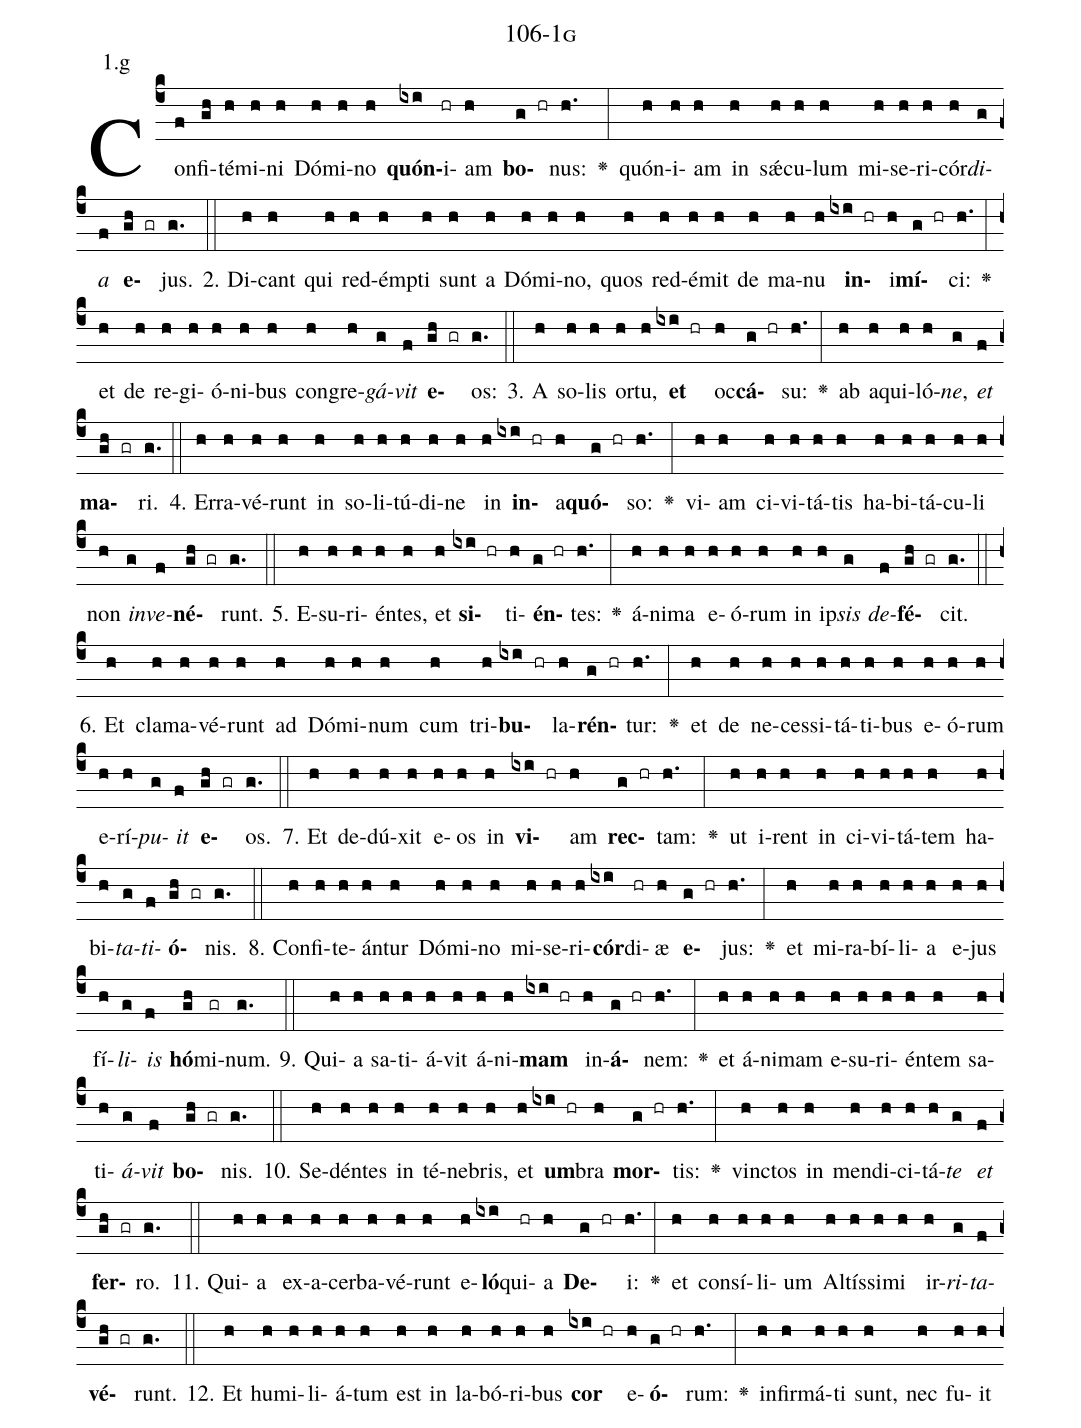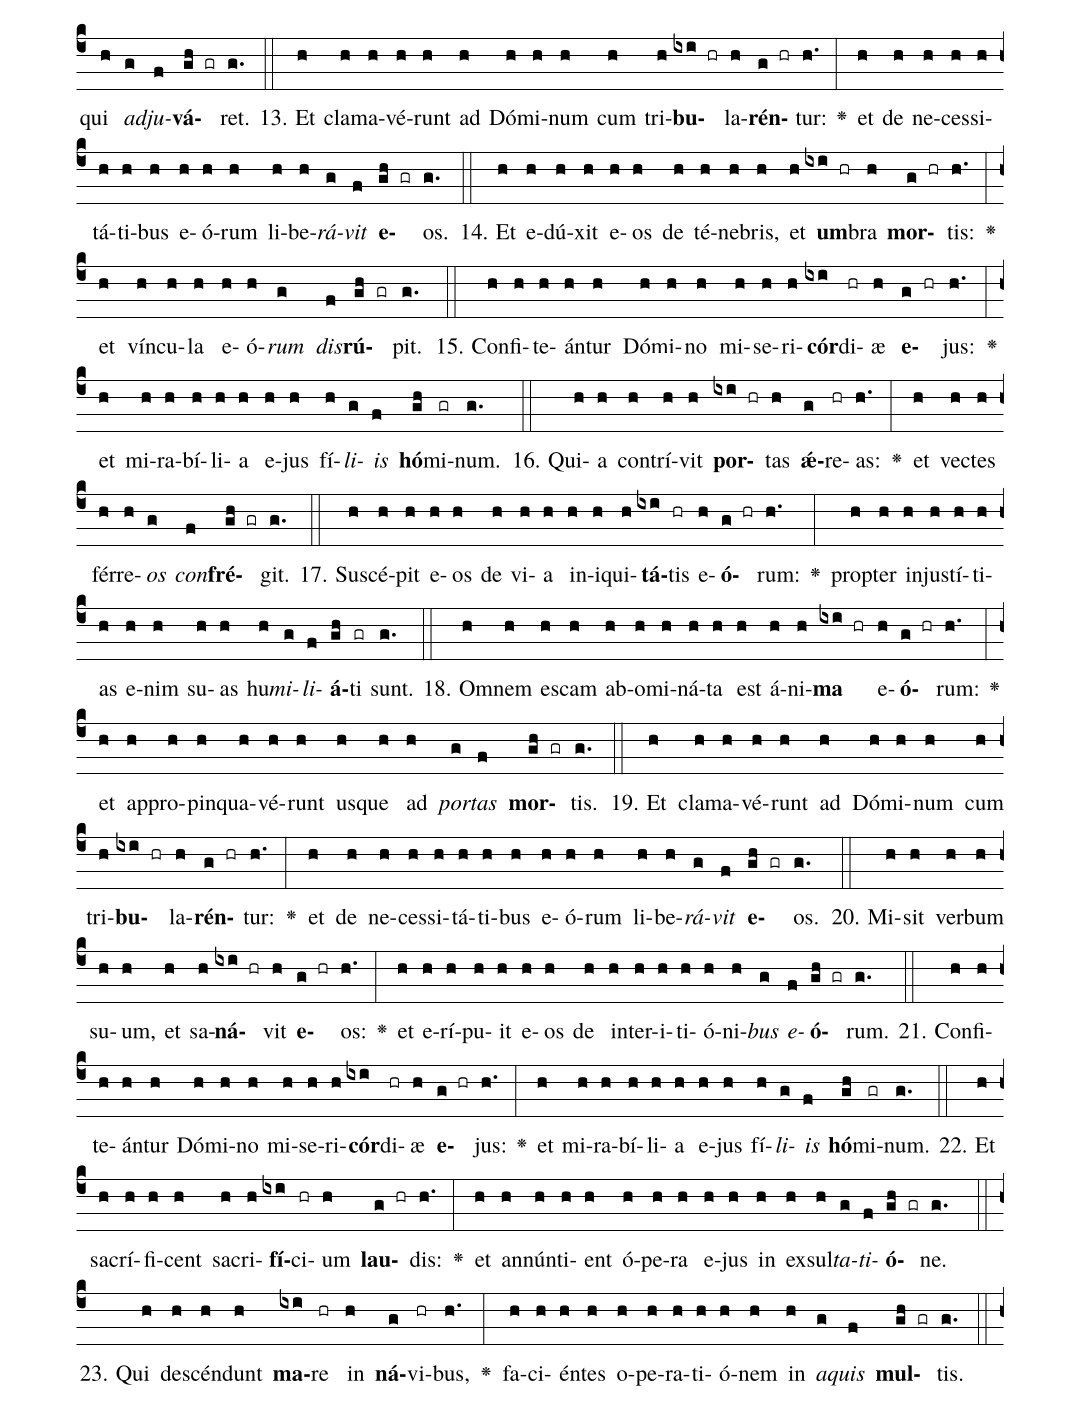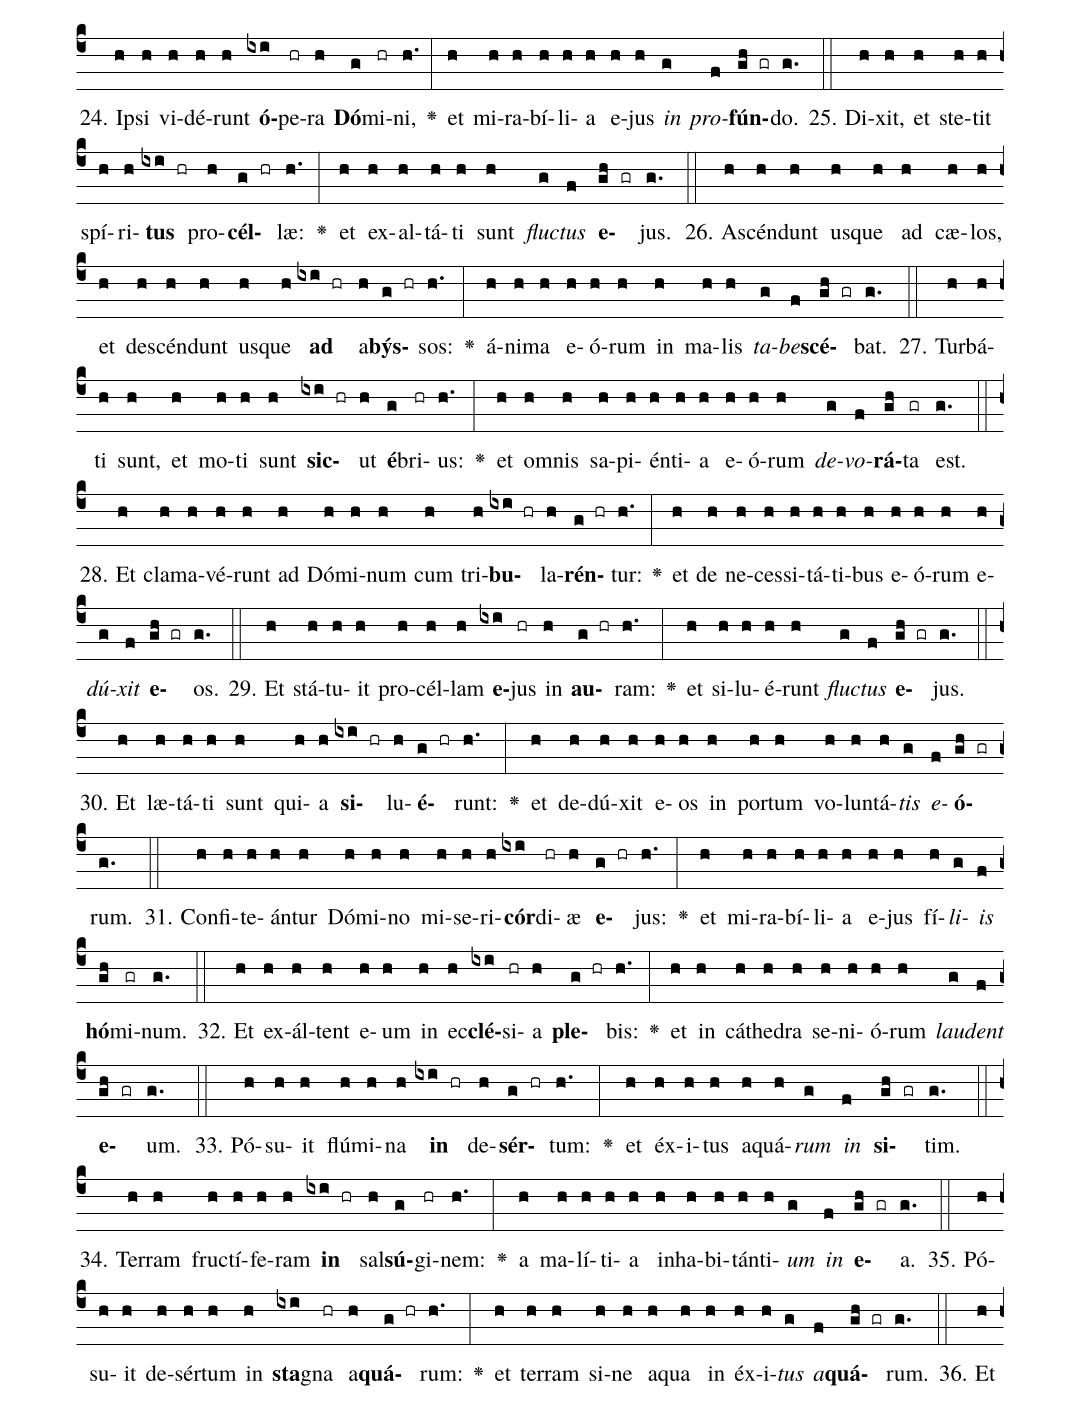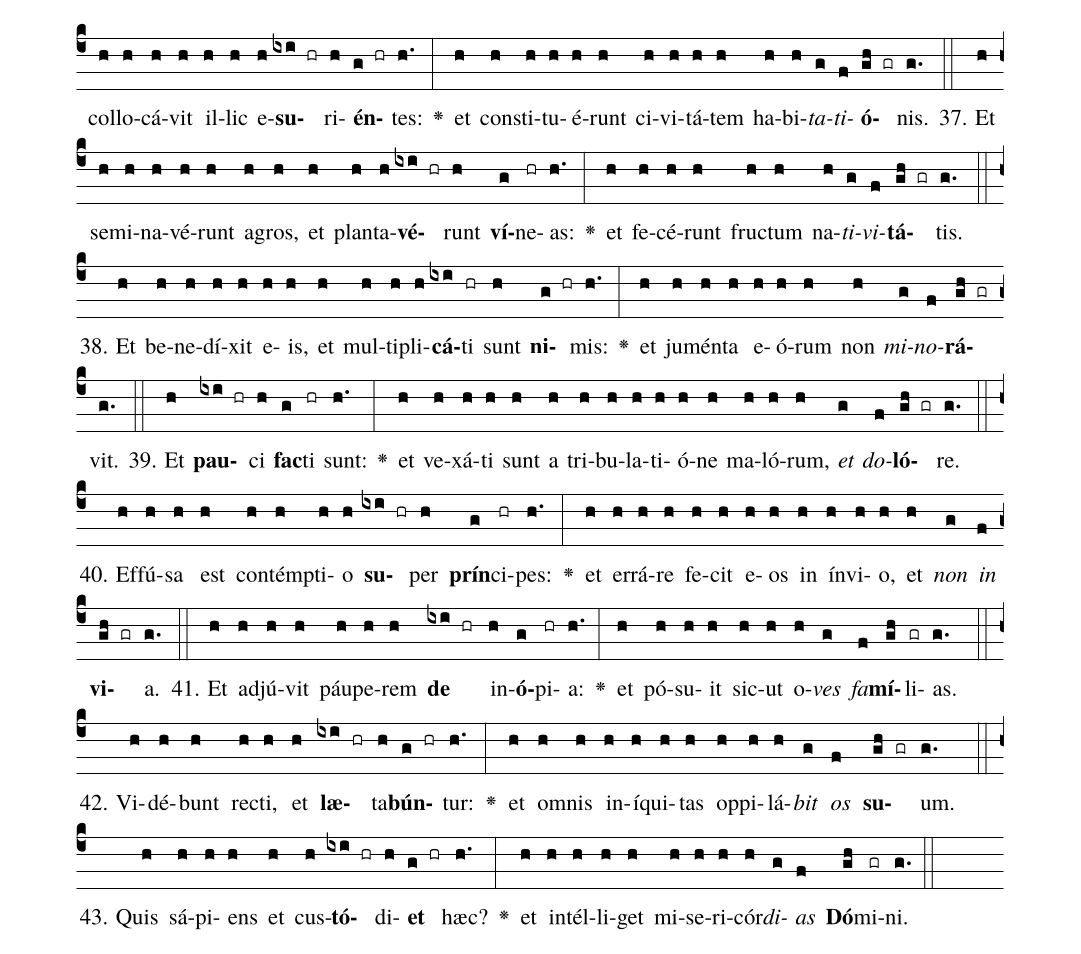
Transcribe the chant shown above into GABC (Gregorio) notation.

name: 106-1g;
annotation: 1.g;
%%
(c4)Con(f)fi(gh)té(h)mi(h)ni(h) Dó(h)mi(h)no(h) <b>quón</b>(ixi)i(hr)am(h) <b>bo</b>(g hr)nus:(h.) <v>\greheightstar</v>(:) quón(h)i(h)am(h) in(h) sǽ(h)cu(h)lum(h) mi(h)se(h)ri(h)cór(h)<i>di</i>(g)<i>a</i>(f) <b>e</b>(gh gr)jus.(g.) (::)
2. Di(h)cant(h) qui(h) red(h)émp(h)ti(h) sunt(h) a(h) Dó(h)mi(h)no,(h) quos(h) red(h)é(h)mit(h) de(h) ma(h)nu(h) <b>in</b>(ixi hr)i(h)<b>mí</b>(g hr)ci:(h.) <v>\greheightstar</v>(:) et(h) de(h) re(h)gi(h)ó(h)ni(h)bus(h) con(h)gre(h)<i>gá</i>(g)<i>vit</i>(f) <b>e</b>(gh gr)os:(g.) (::)
3. A(h) so(h)lis(h) or(h)tu,(h) <b>et</b>(ixi hr) oc(h)<b>cá</b>(g hr)su:(h.) <v>\greheightstar</v>(:) ab(h) a(h)qui(h)ló(h)<i>ne</i>,(g) <i>et</i>(f) <b>ma</b>(gh gr)ri.(g.) (::)
4. Er(h)ra(h)vé(h)runt(h) in(h) so(h)li(h)tú(h)di(h)ne(h) in(h) <b>in</b>(ixi hr)a(h)<b>quó</b>(g hr)so:(h.) <v>\greheightstar</v>(:) vi(h)am(h) ci(h)vi(h)tá(h)tis(h) ha(h)bi(h)tá(h)cu(h)li(h) non(h) <i>in</i>(g)<i>ve</i>(f)<b>né</b>(gh gr)runt.(g.) (::)
5. E(h)su(h)ri(h)én(h)tes,(h) et(h) <b>si</b>(ixi hr)ti(h)<b>én</b>(g hr)tes:(h.) <v>\greheightstar</v>(:) á(h)ni(h)ma(h) e(h)ó(h)rum(h) in(h) ip(h)<i>sis</i>(g) <i>de</i>(f)<b>fé</b>(gh gr)cit.(g.) (::)
6. Et(h) cla(h)ma(h)vé(h)runt(h) ad(h) Dó(h)mi(h)num(h) cum(h) tri(h)<b>bu</b>(ixi hr)la(h)<b>rén</b>(g hr)tur:(h.) <v>\greheightstar</v>(:) et(h) de(h) ne(h)ces(h)si(h)tá(h)ti(h)bus(h) e(h)ó(h)rum(h) e(h)rí(h)<i>pu</i>(g)<i>it</i>(f) <b>e</b>(gh gr)os.(g.) (::)
7. Et(h) de(h)dú(h)xit(h) e(h)os(h) in(h) <b>vi</b>(ixi hr)am(h) <b>rec</b>(g hr)tam:(h.) <v>\greheightstar</v>(:) ut(h) i(h)rent(h) in(h) ci(h)vi(h)tá(h)tem(h) ha(h)bi(h)<i>ta</i>(g)<i>ti</i>(f)<b>ó</b>(gh gr)nis.(g.) (::)
8. Con(h)fi(h)te(h)án(h)tur(h) Dó(h)mi(h)no(h) mi(h)se(h)ri(h)<b>cór</b>(ixi)di(hr)æ(h) <b>e</b>(g hr)jus:(h.) <v>\greheightstar</v>(:) et(h) mi(h)ra(h)bí(h)li(h)a(h) e(h)jus(h) fí(h)<i>li</i>(g)<i>is</i>(f) <b>hó</b>(gh)mi(gr)num.(g.) (::)
9. Qui(h)a(h) sa(h)ti(h)á(h)vit(h) á(h)ni(h)<b>mam</b>(ixi hr) in(h)<b>á</b>(g hr)nem:(h.) <v>\greheightstar</v>(:) et(h) á(h)ni(h)mam(h) e(h)su(h)ri(h)én(h)tem(h) sa(h)ti(h)<i>á</i>(g)<i>vit</i>(f) <b>bo</b>(gh gr)nis.(g.) (::)
10. Se(h)dén(h)tes(h) in(h) té(h)ne(h)bris,(h) et(h) <b>um</b>(ixi hr)bra(h) <b>mor</b>(g hr)tis:(h.) <v>\greheightstar</v>(:) vinc(h)tos(h) in(h) men(h)di(h)ci(h)tá(h)<i>te</i>(g) <i>et</i>(f) <b>fer</b>(gh gr)ro.(g.) (::)
11. Qui(h)a(h) ex(h)a(h)cer(h)ba(h)vé(h)runt(h) e(h)<b>ló</b>(ixi)qui(hr)a(h) <b>De</b>(g hr)i:(h.) <v>\greheightstar</v>(:) et(h) con(h)sí(h)li(h)um(h) Al(h)tís(h)si(h)mi(h) ir(h)<i>ri</i>(g)<i>ta</i>(f)<b>vé</b>(gh gr)runt.(g.) (::)
12. Et(h) hu(h)mi(h)li(h)á(h)tum(h) est(h) in(h) la(h)bó(h)ri(h)bus(h) <b>cor</b>(ixi hr) e(h)<b>ó</b>(g hr)rum:(h.) <v>\greheightstar</v>(:) in(h)fir(h)má(h)ti(h) sunt,(h) nec(h) fu(h)it(h) qui(h) <i>ad</i>(g)<i>ju</i>(f)<b>vá</b>(gh gr)ret.(g.) (::)
13. Et(h) cla(h)ma(h)vé(h)runt(h) ad(h) Dó(h)mi(h)num(h) cum(h) tri(h)<b>bu</b>(ixi hr)la(h)<b>rén</b>(g hr)tur:(h.) <v>\greheightstar</v>(:) et(h) de(h) ne(h)ces(h)si(h)tá(h)ti(h)bus(h) e(h)ó(h)rum(h) li(h)be(h)<i>rá</i>(g)<i>vit</i>(f) <b>e</b>(gh gr)os.(g.) (::)
14. Et(h) e(h)dú(h)xit(h) e(h)os(h) de(h) té(h)ne(h)bris,(h) et(h) <b>um</b>(ixi hr)bra(h) <b>mor</b>(g hr)tis:(h.) <v>\greheightstar</v>(:) et(h) vín(h)cu(h)la(h) e(h)ó(h)<i>rum</i>(g) <i>dis</i>(f)<b>rú</b>(gh gr)pit.(g.) (::)
15. Con(h)fi(h)te(h)án(h)tur(h) Dó(h)mi(h)no(h) mi(h)se(h)ri(h)<b>cór</b>(ixi)di(hr)æ(h) <b>e</b>(g hr)jus:(h.) <v>\greheightstar</v>(:) et(h) mi(h)ra(h)bí(h)li(h)a(h) e(h)jus(h) fí(h)<i>li</i>(g)<i>is</i>(f) <b>hó</b>(gh)mi(gr)num.(g.) (::)
16. Qui(h)a(h) con(h)trí(h)vit(h) <b>por</b>(ixi hr)tas(h) <b>ǽ</b>(g)re(hr)as:(h.) <v>\greheightstar</v>(:) et(h) vec(h)tes(h) fér(h)re(h)<i>os</i>(g) <i>con</i>(f)<b>fré</b>(gh gr)git.(g.) (::)
17. Su(h)scé(h)pit(h) e(h)os(h) de(h) vi(h)a(h) in(h)i(h)qui(h)<b>tá</b>(ixi)tis(hr) e(h)<b>ó</b>(g hr)rum:(h.) <v>\greheightstar</v>(:) prop(h)ter(h) in(h)jus(h)tí(h)ti(h)as(h) e(h)nim(h) su(h)as(h) hu(h)<i>mi</i>(g)<i>li</i>(f)<b>á</b>(gh)ti(gr) sunt.(g.) (::)
18. Om(h)nem(h) es(h)cam(h) ab(h)o(h)mi(h)ná(h)ta(h) est(h) á(h)ni(h)<b>ma</b>(ixi hr) e(h)<b>ó</b>(g hr)rum:(h.) <v>\greheightstar</v>(:) et(h) ap(h)pro(h)pin(h)qua(h)vé(h)runt(h) us(h)que(h) ad(h) <i>por</i>(g)<i>tas</i>(f) <b>mor</b>(gh gr)tis.(g.) (::)
19. Et(h) cla(h)ma(h)vé(h)runt(h) ad(h) Dó(h)mi(h)num(h) cum(h) tri(h)<b>bu</b>(ixi hr)la(h)<b>rén</b>(g hr)tur:(h.) <v>\greheightstar</v>(:) et(h) de(h) ne(h)ces(h)si(h)tá(h)ti(h)bus(h) e(h)ó(h)rum(h) li(h)be(h)<i>rá</i>(g)<i>vit</i>(f) <b>e</b>(gh gr)os.(g.) (::)
20. Mi(h)sit(h) ver(h)bum(h) su(h)um,(h) et(h) sa(h)<b>ná</b>(ixi hr)vit(h) <b>e</b>(g hr)os:(h.) <v>\greheightstar</v>(:) et(h) e(h)rí(h)pu(h)it(h) e(h)os(h) de(h) in(h)ter(h)i(h)ti(h)ó(h)ni(h)<i>bus</i>(g) <i>e</i>(f)<b>ó</b>(gh gr)rum.(g.) (::)
21. Con(h)fi(h)te(h)án(h)tur(h) Dó(h)mi(h)no(h) mi(h)se(h)ri(h)<b>cór</b>(ixi)di(hr)æ(h) <b>e</b>(g hr)jus:(h.) <v>\greheightstar</v>(:) et(h) mi(h)ra(h)bí(h)li(h)a(h) e(h)jus(h) fí(h)<i>li</i>(g)<i>is</i>(f) <b>hó</b>(gh)mi(gr)num.(g.) (::)
22. Et(h) sa(h)crí(h)fi(h)cent(h) sa(h)cri(h)<b>fí</b>(ixi)ci(hr)um(h) <b>lau</b>(g hr)dis:(h.) <v>\greheightstar</v>(:) et(h) an(h)nún(h)ti(h)ent(h) ó(h)pe(h)ra(h) e(h)jus(h) in(h) ex(h)sul(h)<i>ta</i>(g)<i>ti</i>(f)<b>ó</b>(gh gr)ne.(g.) (::)
23. Qui(h) de(h)scén(h)dunt(h) <b>ma</b>(ixi)re(hr) in(h) <b>ná</b>(g)vi(hr)bus,(h.) <v>\greheightstar</v>(:) fa(h)ci(h)én(h)tes(h) o(h)pe(h)ra(h)ti(h)ó(h)nem(h) in(h) <i>a</i>(g)<i>quis</i>(f) <b>mul</b>(gh gr)tis.(g.) (::)
24. Ip(h)si(h) vi(h)dé(h)runt(h) <b>ó</b>(ixi)pe(hr)ra(h) <b>Dó</b>(g)mi(hr)ni,(h.) <v>\greheightstar</v>(:) et(h) mi(h)ra(h)bí(h)li(h)a(h) e(h)jus(h) <i>in</i>(g) <i>pro</i>(f)<b>fún</b>(gh gr)do.(g.) (::)
25. Di(h)xit,(h) et(h) ste(h)tit(h) spí(h)ri(h)<b>tus</b>(ixi hr) pro(h)<b>cél</b>(g hr)læ:(h.) <v>\greheightstar</v>(:) et(h) ex(h)al(h)tá(h)ti(h) sunt(h) <i>fluc</i>(g)<i>tus</i>(f) <b>e</b>(gh gr)jus.(g.) (::)
26. A(h)scén(h)dunt(h) us(h)que(h) ad(h) cæ(h)los,(h) et(h) de(h)scén(h)dunt(h) us(h)que(h) <b>ad</b>(ixi hr) a(h)<b>býs</b>(g hr)sos:(h.) <v>\greheightstar</v>(:) á(h)ni(h)ma(h) e(h)ó(h)rum(h) in(h) ma(h)lis(h) <i>ta</i>(g)<i>be</i>(f)<b>scé</b>(gh gr)bat.(g.) (::)
27. Tur(h)bá(h)ti(h) sunt,(h) et(h) mo(h)ti(h) sunt(h) <b>sic</b>(ixi hr)ut(h) <b>é</b>(g)bri(hr)us:(h.) <v>\greheightstar</v>(:) et(h) om(h)nis(h) sa(h)pi(h)én(h)ti(h)a(h) e(h)ó(h)rum(h) <i>de</i>(g)<i>vo</i>(f)<b>rá</b>(gh)ta(gr) est.(g.) (::)
28. Et(h) cla(h)ma(h)vé(h)runt(h) ad(h) Dó(h)mi(h)num(h) cum(h) tri(h)<b>bu</b>(ixi hr)la(h)<b>rén</b>(g hr)tur:(h.) <v>\greheightstar</v>(:) et(h) de(h) ne(h)ces(h)si(h)tá(h)ti(h)bus(h) e(h)ó(h)rum(h) e(h)<i>dú</i>(g)<i>xit</i>(f) <b>e</b>(gh gr)os.(g.) (::)
29. Et(h) stá(h)tu(h)it(h) pro(h)cél(h)lam(h) <b>e</b>(ixi)jus(hr) in(h) <b>au</b>(g hr)ram:(h.) <v>\greheightstar</v>(:) et(h) si(h)lu(h)é(h)runt(h) <i>fluc</i>(g)<i>tus</i>(f) <b>e</b>(gh gr)jus.(g.) (::)
30. Et(h) læ(h)tá(h)ti(h) sunt(h) qui(h)a(h) <b>si</b>(ixi hr)lu(h)<b>é</b>(g hr)runt:(h.) <v>\greheightstar</v>(:) et(h) de(h)dú(h)xit(h) e(h)os(h) in(h) por(h)tum(h) vo(h)lun(h)tá(h)<i>tis</i>(g) <i>e</i>(f)<b>ó</b>(gh gr)rum.(g.) (::)
31. Con(h)fi(h)te(h)án(h)tur(h) Dó(h)mi(h)no(h) mi(h)se(h)ri(h)<b>cór</b>(ixi)di(hr)æ(h) <b>e</b>(g hr)jus:(h.) <v>\greheightstar</v>(:) et(h) mi(h)ra(h)bí(h)li(h)a(h) e(h)jus(h) fí(h)<i>li</i>(g)<i>is</i>(f) <b>hó</b>(gh)mi(gr)num.(g.) (::)
32. Et(h) ex(h)ál(h)tent(h) e(h)um(h) in(h) ec(h)<b>clé</b>(ixi)si(hr)a(h) <b>ple</b>(g hr)bis:(h.) <v>\greheightstar</v>(:) et(h) in(h) cá(h)the(h)dra(h) se(h)ni(h)ó(h)rum(h) <i>lau</i>(g)<i>dent</i>(f) <b>e</b>(gh gr)um.(g.) (::)
33. Pó(h)su(h)it(h) flú(h)mi(h)na(h) <b>in</b>(ixi hr) de(h)<b>sér</b>(g hr)tum:(h.) <v>\greheightstar</v>(:) et(h) éx(h)i(h)tus(h) a(h)quá(h)<i>rum</i>(g) <i>in</i>(f) <b>si</b>(gh gr)tim.(g.) (::)
34. Ter(h)ram(h) fruc(h)tí(h)fe(h)ram(h) <b>in</b>(ixi hr) sal(h)<b>sú</b>(g)gi(hr)nem:(h.) <v>\greheightstar</v>(:) a(h) ma(h)lí(h)ti(h)a(h) in(h)ha(h)bi(h)tán(h)ti(h)<i>um</i>(g) <i>in</i>(f) <b>e</b>(gh gr)a.(g.) (::)
35. Pó(h)su(h)it(h) de(h)sér(h)tum(h) in(h) <b>sta</b>(ixi)gna(hr) a(h)<b>quá</b>(g hr)rum:(h.) <v>\greheightstar</v>(:) et(h) ter(h)ram(h) si(h)ne(h) a(h)qua(h) in(h) éx(h)i(h)<i>tus</i>(g) <i>a</i>(f)<b>quá</b>(gh gr)rum.(g.) (::)
36. Et(h) col(h)lo(h)cá(h)vit(h) il(h)lic(h) e(h)<b>su</b>(ixi hr)ri(h)<b>én</b>(g hr)tes:(h.) <v>\greheightstar</v>(:) et(h) con(h)sti(h)tu(h)é(h)runt(h) ci(h)vi(h)tá(h)tem(h) ha(h)bi(h)<i>ta</i>(g)<i>ti</i>(f)<b>ó</b>(gh gr)nis.(g.) (::)
37. Et(h) se(h)mi(h)na(h)vé(h)runt(h) a(h)gros,(h) et(h) plan(h)ta(h)<b>vé</b>(ixi hr)runt(h) <b>ví</b>(g)ne(hr)as:(h.) <v>\greheightstar</v>(:) et(h) fe(h)cé(h)runt(h) fruc(h)tum(h) na(h)<i>ti</i>(g)<i>vi</i>(f)<b>tá</b>(gh gr)tis.(g.) (::)
38. Et(h) be(h)ne(h)dí(h)xit(h) e(h)is,(h) et(h) mul(h)ti(h)pli(h)<b>cá</b>(ixi)ti(hr) sunt(h) <b>ni</b>(g hr)mis:(h.) <v>\greheightstar</v>(:) et(h) ju(h)mén(h)ta(h) e(h)ó(h)rum(h) non(h) <i>mi</i>(g)<i>no</i>(f)<b>rá</b>(gh gr)vit.(g.) (::)
39. Et(h) <b>pau</b>(ixi hr)ci(h) <b>fac</b>(g)ti(hr) sunt:(h.) <v>\greheightstar</v>(:) et(h) ve(h)xá(h)ti(h) sunt(h) a(h) tri(h)bu(h)la(h)ti(h)ó(h)ne(h) ma(h)ló(h)rum,(h) <i>et</i>(g) <i>do</i>(f)<b>ló</b>(gh gr)re.(g.) (::)
40. Ef(h)fú(h)sa(h) est(h) con(h)témp(h)ti(h)o(h) <b>su</b>(ixi hr)per(h) <b>prín</b>(g)ci(hr)pes:(h.) <v>\greheightstar</v>(:) et(h) er(h)rá(h)re(h) fe(h)cit(h) e(h)os(h) in(h) ín(h)vi(h)o,(h) et(h) <i>non</i>(g) <i>in</i>(f) <b>vi</b>(gh gr)a.(g.) (::)
41. Et(h) ad(h)jú(h)vit(h) páu(h)pe(h)rem(h) <b>de</b>(ixi hr) in(h)<b>ó</b>(g)pi(hr)a:(h.) <v>\greheightstar</v>(:) et(h) pó(h)su(h)it(h) sic(h)ut(h) o(h)<i>ves</i>(g) <i>fa</i>(f)<b>mí</b>(gh)li(gr)as.(g.) (::)
42. Vi(h)dé(h)bunt(h) rec(h)ti,(h) et(h) <b>læ</b>(ixi hr)ta(h)<b>bún</b>(g hr)tur:(h.) <v>\greheightstar</v>(:) et(h) om(h)nis(h) in(h)í(h)qui(h)tas(h) op(h)pi(h)lá(h)<i>bit</i>(g) <i>os</i>(f) <b>su</b>(gh gr)um.(g.) (::)
43. Quis(h) sá(h)pi(h)ens(h) et(h) cus(h)<b>tó</b>(ixi hr)di(h)<b>et</b>(g hr) hæc?(h.) <v>\greheightstar</v>(:) et(h) in(h)tél(h)li(h)get(h) mi(h)se(h)ri(h)cór(h)<i>di</i>(g)<i>as</i>(f) <b>Dó</b>(gh)mi(gr)ni.(g.) (::)
